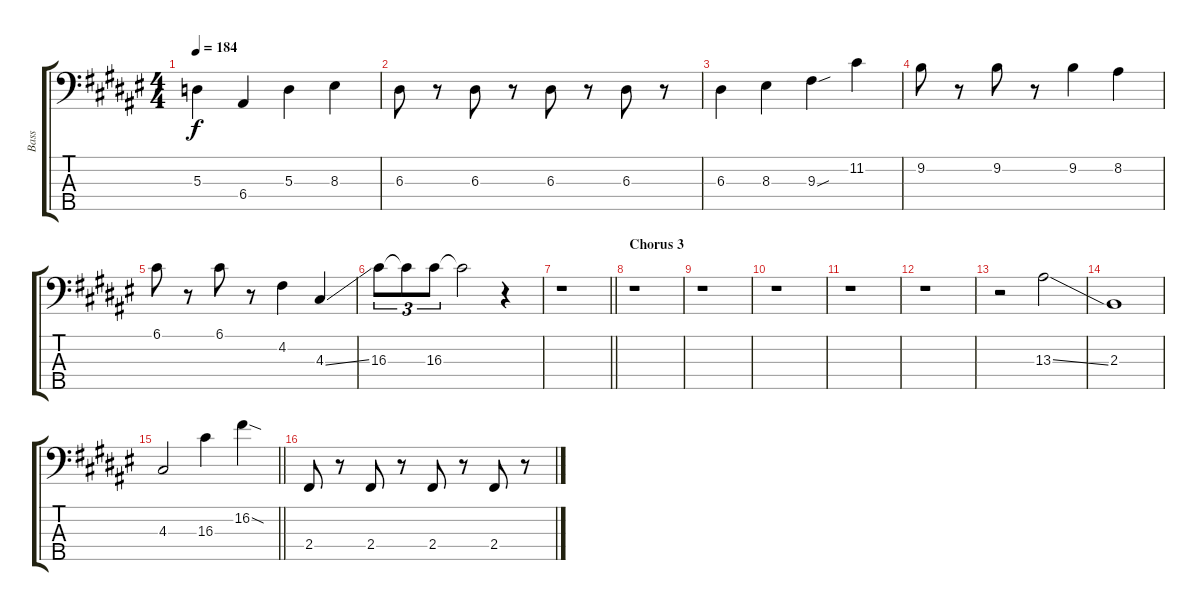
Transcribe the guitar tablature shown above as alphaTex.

\track ("Bass" "Bass") {instrument electricbassfinger}
\staff {score tabs}
\tuning (G2 D2 A1 E1 B0) {hide}
\ts (4 4)
\tempo 184
\clef f4
\ks f#
5.3.4{dy f} 6.4.4 5.3.4 8.3.4 |
6.3.8 r.8 6.3.8 r.8 6.3.8 r.8 6.3.8 r.8 |
6.3.4 8.3.4 9.3{sou}.4 11.2.4 |
9.2.8 r.8 9.2.8 r.8 9.2.4 8.2.4 |
6.1.8 r.8 6.1.8 r.8 4.2.4 4.3{ss}.4 |
16.3.8{tu (3 2)} 16.3{t}.8{tu (3 2)} 16.3.8{tu (3 2)} 16.3{t}.2 r.4 |
\barLineRight lightlight
r.1 |
\section ("" "Chorus 3")
r.1 |
r.1 |
r.1 |
r.1 |
r.1 |
r.2 13.3{ss}.2 |
2.3.1 |
\barLineRight lightlight
4.3.2 16.3.4 16.2{sod}.4 |
2.4.8 r.8 2.4.8 r.8 2.4.8 r.8 2.4.8 r.8
